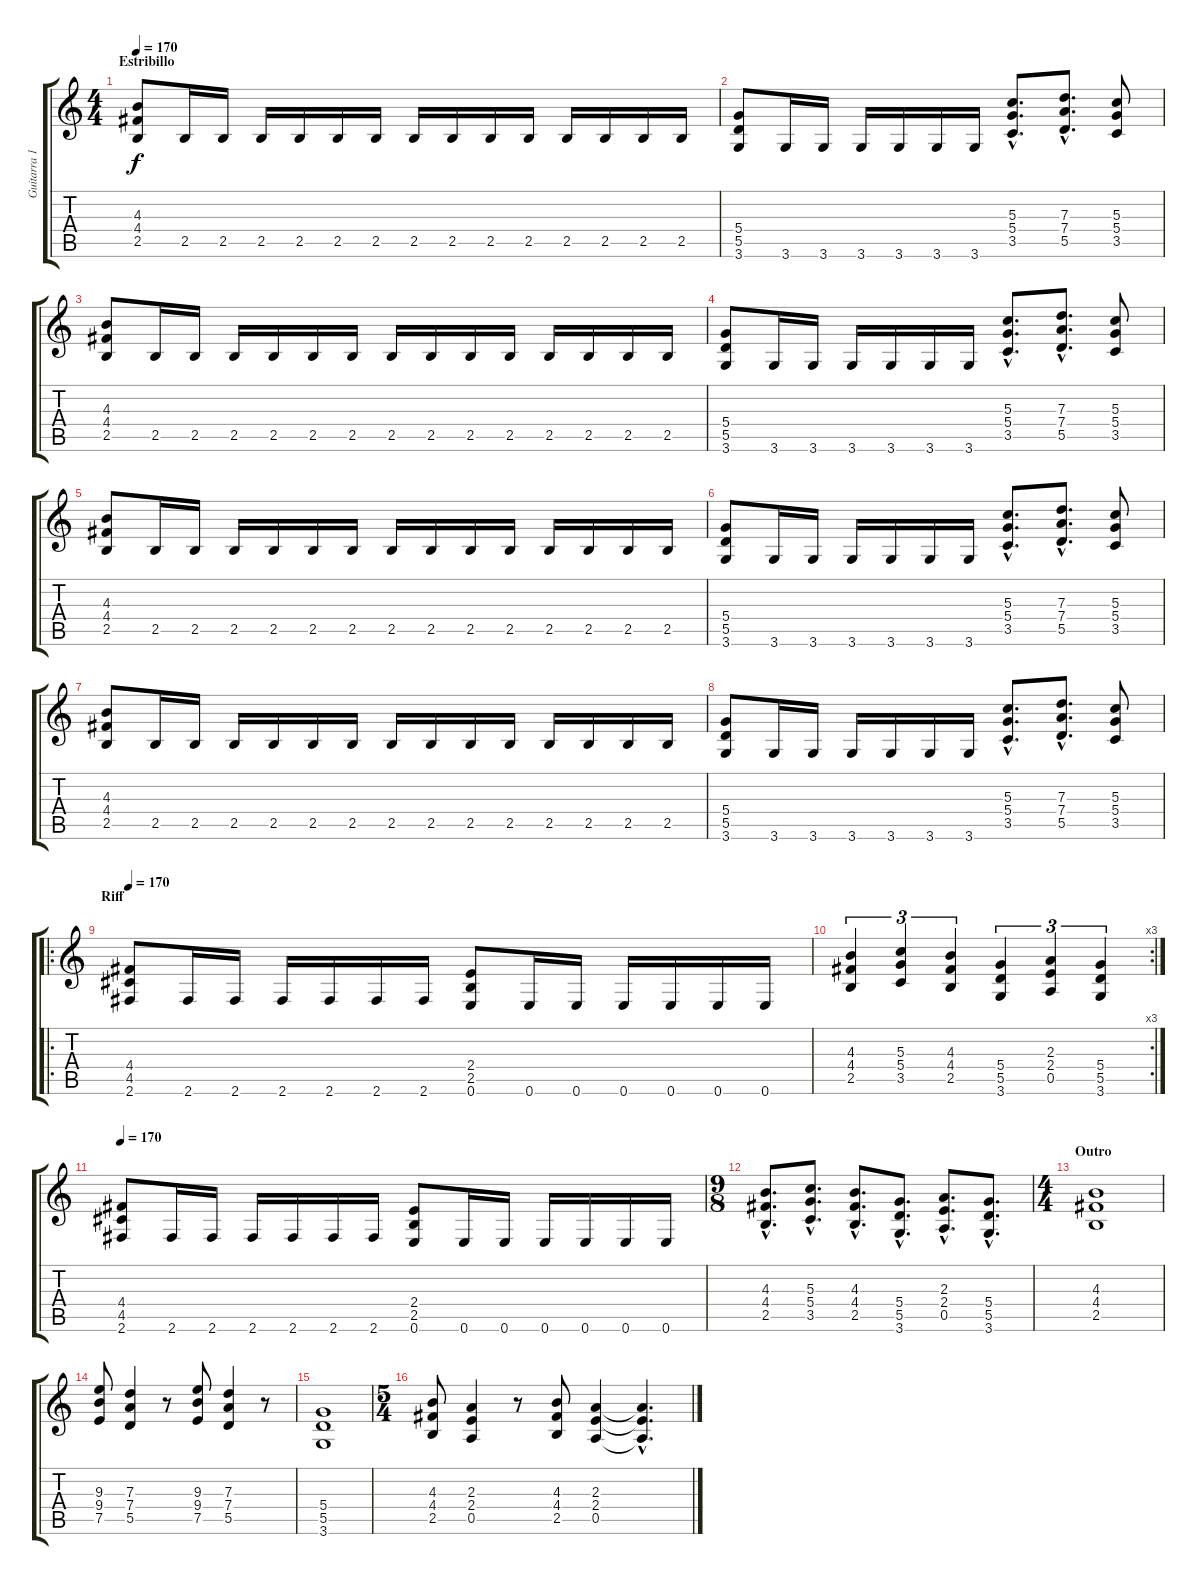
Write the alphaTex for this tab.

\track ("Guitarra 1" "Guitarra 1") {instrument overdrivenguitar}
\staff {score tabs}
\tuning (E4 B3 G3 D3 A2 E2) {hide}
\ts (4 4)
\section ("" "Estribillo")
\tempo 170
\clef g2
\ks c
(4.3 4.4 2.5).8{dy f} 2.5.16 2.5.16 2.5.16 2.5.16 2.5.16 2.5.16 2.5.16 2.5.16 2.5.16 2.5.16 2.5.16 2.5.16 2.5.16 2.5.16 |
(5.4 5.5 3.6).8 3.6.16 3.6.16 3.6.16 3.6.16 3.6.16 3.6.16 (5.3{hac} 5.4{hac} 3.5{hac}).8{d} (7.3{hac} 7.4{hac} 5.5{hac}).8{d} (5.3 5.4 3.5).8 |
(4.3 4.4 2.5).8 2.5.16 2.5.16 2.5.16 2.5.16 2.5.16 2.5.16 2.5.16 2.5.16 2.5.16 2.5.16 2.5.16 2.5.16 2.5.16 2.5.16 |
(5.4 5.5 3.6).8 3.6.16 3.6.16 3.6.16 3.6.16 3.6.16 3.6.16 (5.3{hac} 5.4{hac} 3.5{hac}).8{d} (7.3{hac} 7.4{hac} 5.5{hac}).8{d} (5.3 5.4 3.5).8 |
(4.3 4.4 2.5).8 2.5.16 2.5.16 2.5.16 2.5.16 2.5.16 2.5.16 2.5.16 2.5.16 2.5.16 2.5.16 2.5.16 2.5.16 2.5.16 2.5.16 |
(5.4 5.5 3.6).8 3.6.16 3.6.16 3.6.16 3.6.16 3.6.16 3.6.16 (5.3{hac} 5.4{hac} 3.5{hac}).8{d} (7.3{hac} 7.4{hac} 5.5{hac}).8{d} (5.3 5.4 3.5).8 |
(4.3 4.4 2.5).8 2.5.16 2.5.16 2.5.16 2.5.16 2.5.16 2.5.16 2.5.16 2.5.16 2.5.16 2.5.16 2.5.16 2.5.16 2.5.16 2.5.16 |
(5.4 5.5 3.6).8 3.6.16 3.6.16 3.6.16 3.6.16 3.6.16 3.6.16 (5.3{hac} 5.4{hac} 3.5{hac}).8{d} (7.3{hac} 7.4{hac} 5.5{hac}).8{d} (5.3 5.4 3.5).8 |
\ro
\section ("" "Riff")
\tempo 170
(4.4 4.5 2.6).8 2.6.16 2.6.16 2.6.16 2.6.16 2.6.16 2.6.16 (2.4 2.5 0.6).8 0.6.16 0.6.16 0.6.16 0.6.16 0.6.16 0.6.16 |
\rc 3
(4.3 4.4 2.5).4{tu (3 2)} (5.3 5.4 3.5).4{tu (3 2)} (4.3 4.4 2.5).4{tu (3 2)} (5.4 5.5 3.6).4{tu (3 2)} (2.3 2.4 0.5).4{tu (3 2)} (5.4 5.5 3.6).4{tu (3 2)} |
\tempo 170
(4.4 4.5 2.6).8 2.6.16 2.6.16 2.6.16 2.6.16 2.6.16 2.6.16 (2.4 2.5 0.6).8 0.6.16 0.6.16 0.6.16 0.6.16 0.6.16 0.6.16 |
\ts (9 8)
(4.3{hac} 4.4{hac} 2.5{hac}).8{d} (5.3{hac} 5.4{hac} 3.5{hac}).8{d} (4.3{hac} 4.4{hac} 2.5{hac}).8{d} (5.4{hac} 5.5{hac} 3.6{hac}).8{d} (2.3{hac} 2.4{hac} 0.5{hac}).8{d} (5.4{hac} 5.5{hac} 3.6{hac}).8{d} |
\ts (4 4)
\section ("" "Outro")
(4.3 4.4 2.5).1 |
(9.3 9.4 7.5).8 (7.3 7.4 5.5).4 r.8 (9.3 9.4 7.5).8 (7.3 7.4 5.5).4 r.8 |
(5.4 5.5 3.6).1 |
\ts (5 4)
(4.3 4.4 2.5).8 (2.3 2.4 0.5).4 r.8 (4.3 4.4 2.5).8 (2.3 2.4 0.5).4 (2.3{hac t} 2.4{hac t} 0.5{hac t}).4{d}
